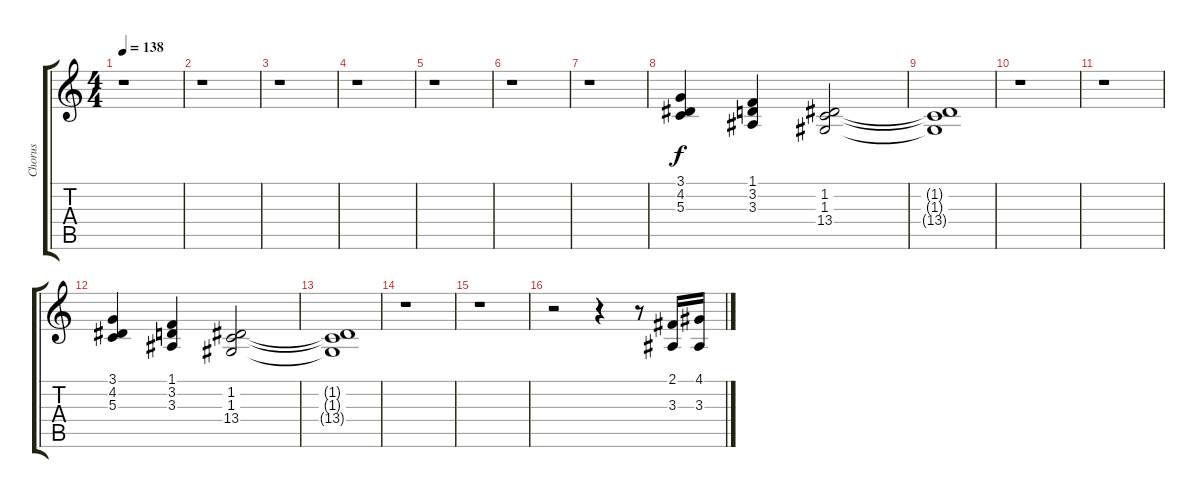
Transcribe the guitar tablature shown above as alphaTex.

\track ("Chorus" "Chorus") {instrument lead1square}
\staff {score tabs}
\tuning (E4 B3 G3 D3 A2 E2) {hide}
\ts (4 4)
\tempo 138
\clef g2
\ks c
r.1{dy f} |
r.1 |
r.1 |
r.1 |
r.1 |
r.1 |
r.1 |
(3.1 4.2 5.3).4 (1.1 3.2 3.3).4 (1.2 1.3 13.4).2 |
(1.2{t} 1.3{t} 13.4{t}).1 |
r.1 |
r.1 |
(3.1 4.2 5.3).4 (1.1 3.2 3.3).4 (1.2 1.3 13.4).2 |
(1.2{t} 1.3{t} 13.4{t}).1 |
r.1 |
r.1 |
r.2 r.4 r.8 (2.1 3.3).16 (4.1 3.3).16
